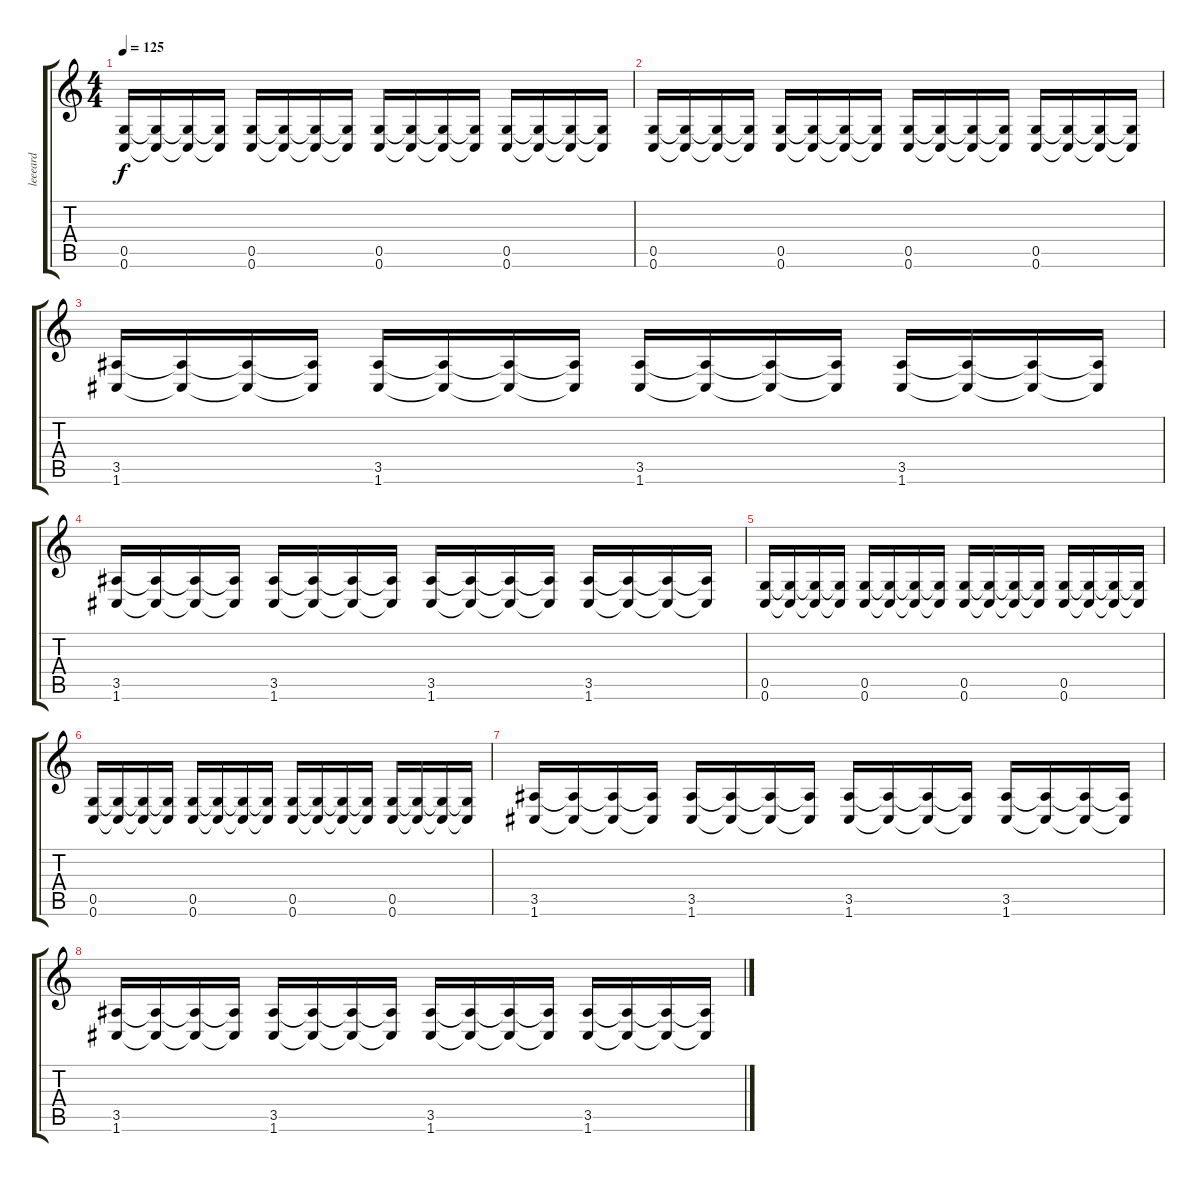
\track ("leeeard" "leeeard") {instrument distortionguitar}
\staff {score tabs}
\tuning (D4 A3 F3 C3 G2 C2) {hide}
\ts (4 4)
\tempo 125
\clef g2
\ks c
(0.5 0.6).16{dy f} (0.5{t} 0.6{t}).16 (0.5{t} 0.6{t}).16 (0.5{t} 0.6{t}).16 (0.5 0.6).16 (0.5{t} 0.6{t}).16 (0.5{t} 0.6{t}).16 (0.5{t} 0.6{t}).16 (0.5 0.6).16 (0.5{t} 0.6{t}).16 (0.5{t} 0.6{t}).16 (0.5{t} 0.6{t}).16 (0.5 0.6).16 (0.5{t} 0.6{t}).16 (0.5{t} 0.6{t}).16 (0.5{t} 0.6{t}).16 |
(0.5 0.6).16 (0.5{t} 0.6{t}).16 (0.5{t} 0.6{t}).16 (0.5{t} 0.6{t}).16 (0.5 0.6).16 (0.5{t} 0.6{t}).16 (0.5{t} 0.6{t}).16 (0.5{t} 0.6{t}).16 (0.5 0.6).16 (0.5{t} 0.6{t}).16 (0.5{t} 0.6{t}).16 (0.5{t} 0.6{t}).16 (0.5 0.6).16 (0.5{t} 0.6{t}).16 (0.5{t} 0.6{t}).16 (0.5{t} 0.6{t}).16 |
(3.5 1.6).16 (3.5{t} 1.6{t}).16 (3.5{t} 1.6{t}).16 (3.5{t} 1.6{t}).16 (3.5 1.6).16 (3.5{t} 1.6{t}).16 (3.5{t} 1.6{t}).16 (3.5{t} 1.6{t}).16 (3.5 1.6).16 (3.5{t} 1.6{t}).16 (3.5{t} 1.6{t}).16 (3.5{t} 1.6{t}).16 (3.5 1.6).16 (3.5{t} 1.6{t}).16 (3.5{t} 1.6{t}).16 (3.5{t} 1.6{t}).16 |
(3.5 1.6).16 (3.5{t} 1.6{t}).16 (3.5{t} 1.6{t}).16 (3.5{t} 1.6{t}).16 (3.5 1.6).16 (3.5{t} 1.6{t}).16 (3.5{t} 1.6{t}).16 (3.5{t} 1.6{t}).16 (3.5 1.6).16 (3.5{t} 1.6{t}).16 (3.5{t} 1.6{t}).16 (3.5{t} 1.6{t}).16 (3.5 1.6).16 (3.5{t} 1.6{t}).16 (3.5{t} 1.6{t}).16 (3.5{t} 1.6{t}).16 |
(0.5 0.6).16 (0.5{t} 0.6{t}).16 (0.5{t} 0.6{t}).16 (0.5{t} 0.6{t}).16 (0.5 0.6).16 (0.5{t} 0.6{t}).16 (0.5{t} 0.6{t}).16 (0.5{t} 0.6{t}).16 (0.5 0.6).16 (0.5{t} 0.6{t}).16 (0.5{t} 0.6{t}).16 (0.5{t} 0.6{t}).16 (0.5 0.6).16 (0.5{t} 0.6{t}).16 (0.5{t} 0.6{t}).16 (0.5{t} 0.6{t}).16 |
(0.5 0.6).16 (0.5{t} 0.6{t}).16 (0.5{t} 0.6{t}).16 (0.5{t} 0.6{t}).16 (0.5 0.6).16 (0.5{t} 0.6{t}).16 (0.5{t} 0.6{t}).16 (0.5{t} 0.6{t}).16 (0.5 0.6).16 (0.5{t} 0.6{t}).16 (0.5{t} 0.6{t}).16 (0.5{t} 0.6{t}).16 (0.5 0.6).16 (0.5{t} 0.6{t}).16 (0.5{t} 0.6{t}).16 (0.5{t} 0.6{t}).16 |
(3.5 1.6).16 (3.5{t} 1.6{t}).16 (3.5{t} 1.6{t}).16 (3.5{t} 1.6{t}).16 (3.5 1.6).16 (3.5{t} 1.6{t}).16 (3.5{t} 1.6{t}).16 (3.5{t} 1.6{t}).16 (3.5 1.6).16 (3.5{t} 1.6{t}).16 (3.5{t} 1.6{t}).16 (3.5{t} 1.6{t}).16 (3.5 1.6).16 (3.5{t} 1.6{t}).16 (3.5{t} 1.6{t}).16 (3.5{t} 1.6{t}).16 |
(3.5 1.6).16 (3.5{t} 1.6{t}).16 (3.5{t} 1.6{t}).16 (3.5{t} 1.6{t}).16 (3.5 1.6).16 (3.5{t} 1.6{t}).16 (3.5{t} 1.6{t}).16 (3.5{t} 1.6{t}).16 (3.5 1.6).16 (3.5{t} 1.6{t}).16 (3.5{t} 1.6{t}).16 (3.5{t} 1.6{t}).16 (3.5 1.6).16 (3.5{t} 1.6{t}).16 (3.5{t} 1.6{t}).16 (3.5{t} 1.6{t}).16
